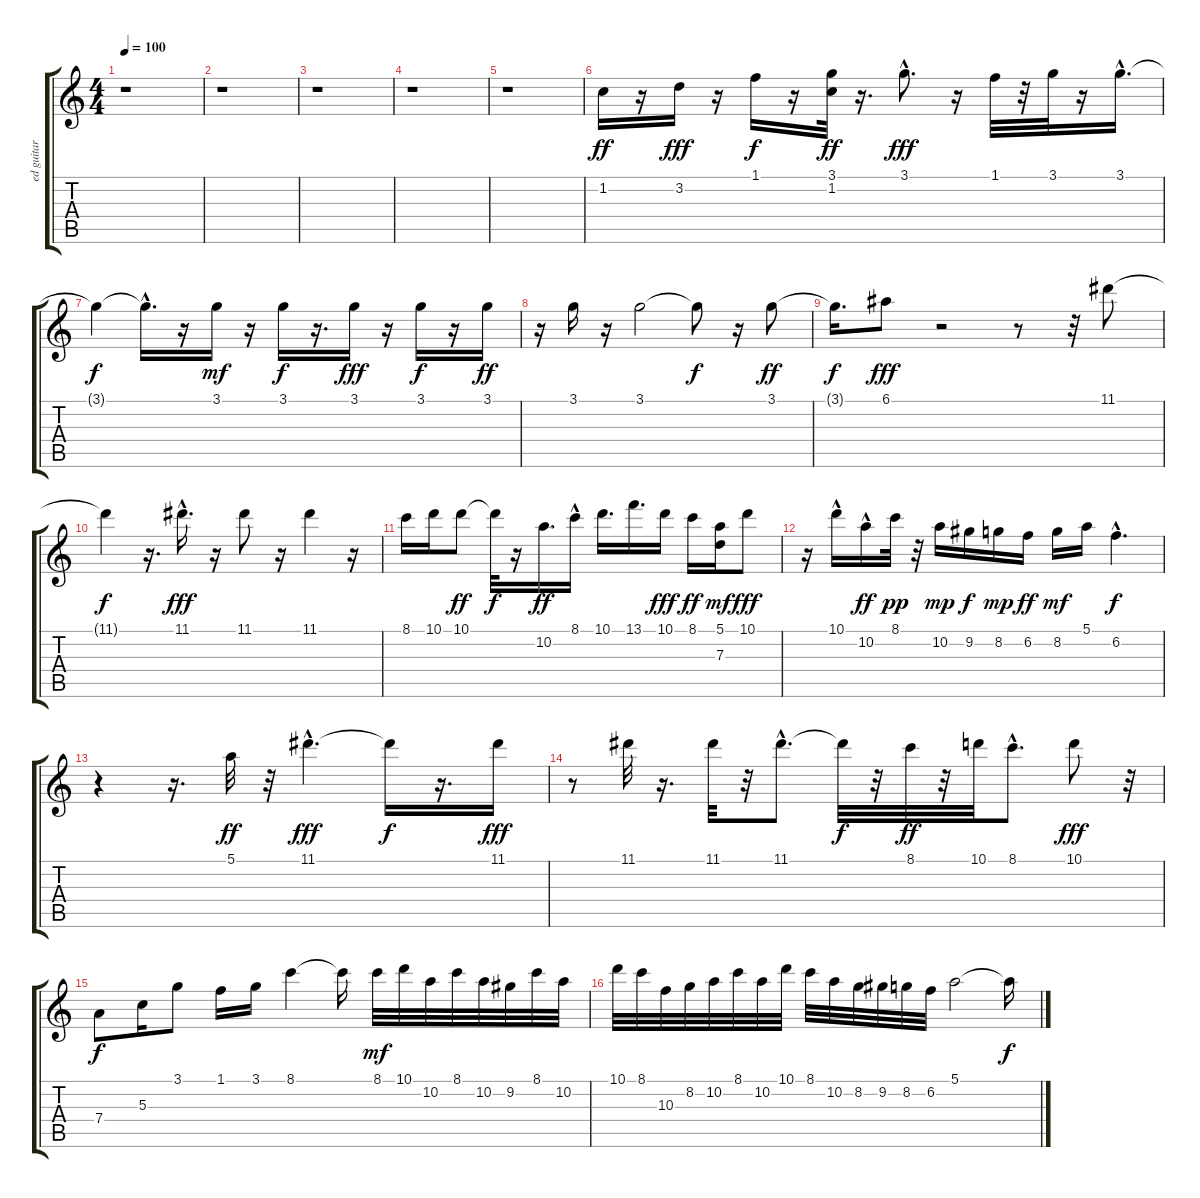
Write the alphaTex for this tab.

\track ("ed guitar solo" "ed guitar ") {instrument distortionguitar}
\staff {score tabs}
\tuning (E4 B3 G3 D3 A2 E2) {hide}
\ts (4 4)
\tempo 100
\clef g2
\ks c
r.1{dy ff} |
r.1 |
r.1 |
r.1 |
r.1 |
1.2.16 r.16 3.2.16{dy fff} r.16 1.1.16{dy f} r.16 (3.1 1.2).32{dy ff} r.16{d} 3.1{hac}.8{d dy fff} r.16 1.1.32 r.32 3.1.32 r.16 3.1{hac}.16{d} |
3.1{t}.4{dy f} 3.1{hac t}.16{d} r.16 3.1.16{dy mf} r.16 3.1.16{dy f} r.16{d} 3.1.16{dy fff} r.16 3.1.16{dy f} r.16 3.1.16{dy ff} |
r.16 3.1.16 r.16 3.1.2 3.1{t}.8{dy f} r.16 3.1.8{dy ff} |
3.1{t}.16{d dy f} 6.1.8{dy fff} r.2 r.8 r.32 11.1.8 |
11.1{t}.4{dy f} r.16{d} 11.1{hac}.16{d dy fff} r.16 11.1.8 r.16 11.1.4 r.16 |
8.1.16 10.1.16 10.1.8{dy ff} 10.1{t}.32{dy f} r.16 10.2.16{d dy ff} 8.1{hac}.16 10.1.16{d} 13.1.16{d} 10.1.16{dy fff} 8.1.16{dy ff} (5.1 7.3).16{dy mf} 10.1.8{dy fff} |
r.16 10.1{hac}.16 10.2{hac}.16{dy ff} 8.1.32{dy pp} r.32 10.2.16{dy mp} 9.2.16{dy f} 8.2.16{dy mp} 6.2.16{dy ff} 8.2.16{dy mf} 5.1.16 6.2{hac}.4{d dy f} |
r.4 r.16{d} 5.1.32{dy ff} r.32 11.1{hac}.4{d dy fff} 11.1{t}.16{dy f} r.16{d} 11.1.16{dy fff} |
r.8 11.1.32 r.16{d} 11.1.32 r.32 11.1{hac}.8{d} 11.1{t}.32{dy f} r.32 8.1.32{dy ff} r.32 10.1.32 8.1{hac}.8{d} 10.1.8{dy fff} r.32 |
7.4.8{dy f} 5.3.16 3.1.8 1.1.16 3.1.16 8.1.4 8.1{t}.16 8.1.32{dy mf} 10.1.32 10.2.32 8.1.32 10.2.32 9.2.32 8.1.32 10.2.32 |
10.1.32 8.1.32 10.3.32 8.2.32 10.2.32 8.1.32 10.2.32 10.1.32 8.1.32 10.2.32 8.2.32 9.2.32 8.2.32 6.2.32 5.1.2 5.1{t}.16{dy f}
